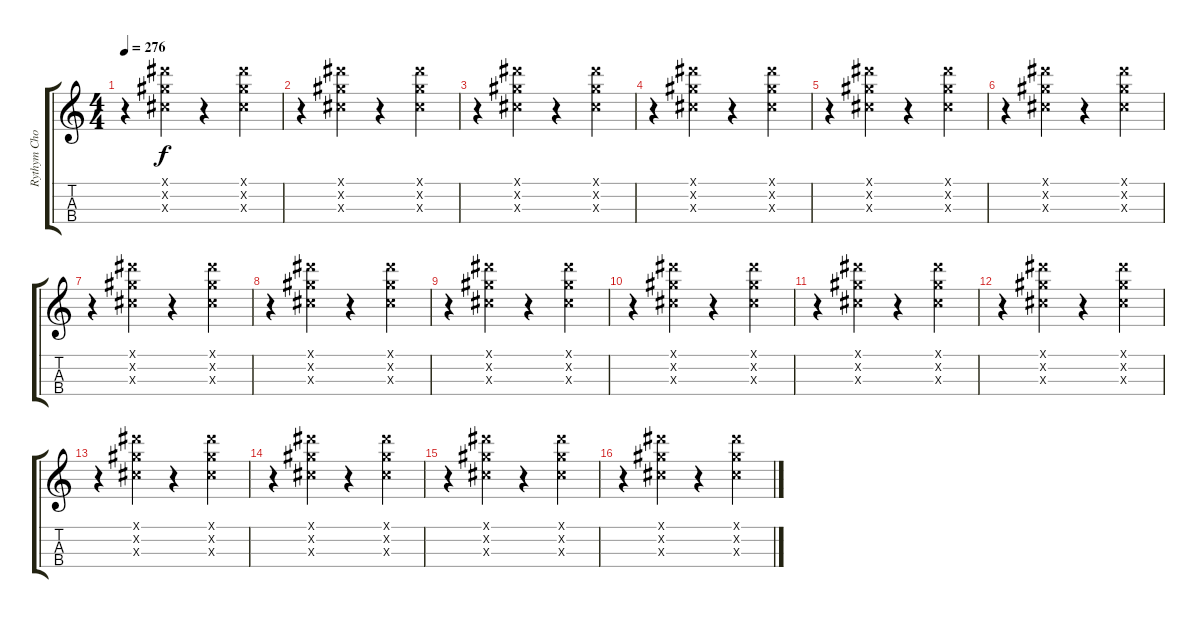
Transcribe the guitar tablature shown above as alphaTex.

\track ("Rythym Chop" "Rythym Cho") {instrument banjo}
\staff {score tabs}
\tuning (E5 A4 D4 G3) {hide}
\displaytranspose 12
\ts (4 4)
\tempo 276
\clef g2
\ks c
r.4{dy f} (-1.1{x} -1.2{x} -1.3{x}).4 r.4 (-1.1{x} -1.2{x} -1.3{x}).4 |
r.4 (-1.1{x} -1.2{x} -1.3{x}).4 r.4 (-1.1{x} -1.2{x} -1.3{x}).4 |
r.4 (-1.1{x} -1.2{x} -1.3{x}).4 r.4 (-1.1{x} -1.2{x} -1.3{x}).4 |
r.4 (-1.1{x} -1.2{x} -1.3{x}).4 r.4 (-1.1{x} -1.2{x} -1.3{x}).4 |
r.4 (-1.1{x} -1.2{x} -1.3{x}).4 r.4 (-1.1{x} -1.2{x} -1.3{x}).4 |
r.4 (-1.1{x} -1.2{x} -1.3{x}).4 r.4 (-1.1{x} -1.2{x} -1.3{x}).4 |
r.4 (-1.1{x} -1.2{x} -1.3{x}).4 r.4 (-1.1{x} -1.2{x} -1.3{x}).4 |
r.4 (-1.1{x} -1.2{x} -1.3{x}).4 r.4 (-1.1{x} -1.2{x} -1.3{x}).4 |
r.4 (-1.1{x} -1.2{x} -1.3{x}).4 r.4 (-1.1{x} -1.2{x} -1.3{x}).4 |
r.4 (-1.1{x} -1.2{x} -1.3{x}).4 r.4 (-1.1{x} -1.2{x} -1.3{x}).4 |
r.4 (-1.1{x} -1.2{x} -1.3{x}).4 r.4 (-1.1{x} -1.2{x} -1.3{x}).4 |
r.4 (-1.1{x} -1.2{x} -1.3{x}).4 r.4 (-1.1{x} -1.2{x} -1.3{x}).4 |
r.4 (-1.1{x} -1.2{x} -1.3{x}).4 r.4 (-1.1{x} -1.2{x} -1.3{x}).4 |
r.4 (-1.1{x} -1.2{x} -1.3{x}).4 r.4 (-1.1{x} -1.2{x} -1.3{x}).4 |
r.4 (-1.1{x} -1.2{x} -1.3{x}).4 r.4 (-1.1{x} -1.2{x} -1.3{x}).4 |
r.4 (-1.1{x} -1.2{x} -1.3{x}).4 r.4 (-1.1{x} -1.2{x} -1.3{x}).4
